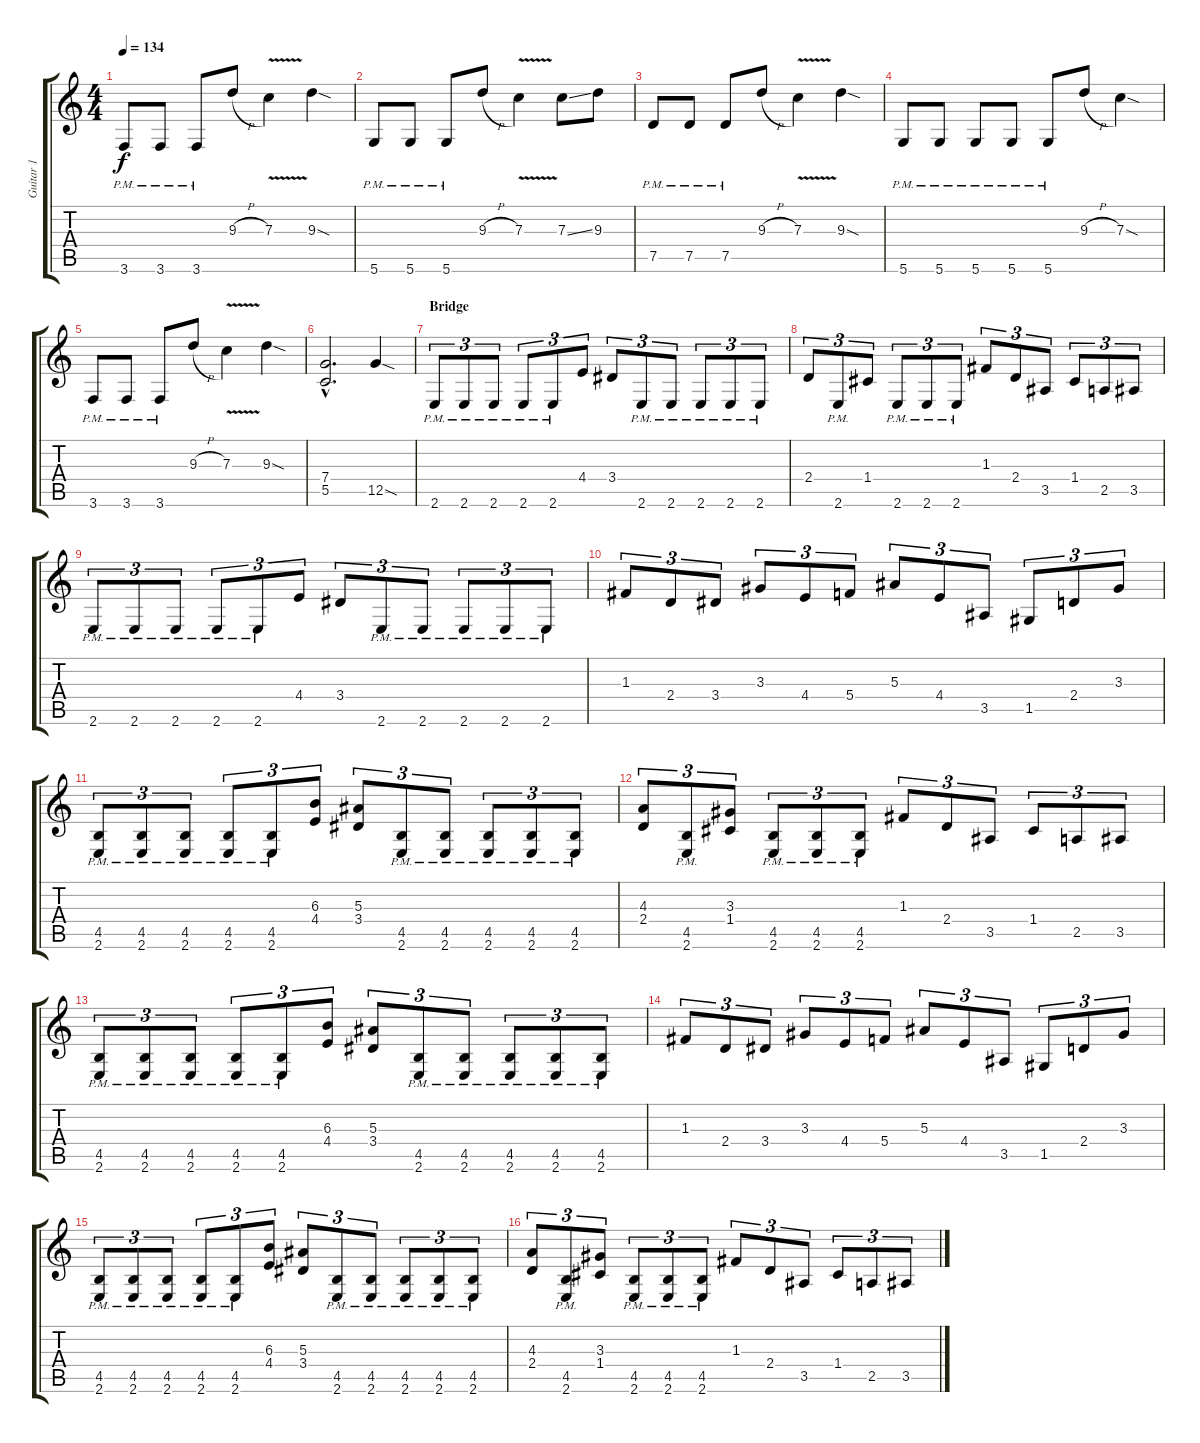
\track ("Guitar 1" "Guitar 1") {instrument distortionguitar}
\staff {score tabs}
\tuning (D4 A3 F3 C3 G2 D2) {hide}
\ts (4 4)
\tempo 134
\clef g2
\ks c
3.6{pm}.8{dy f} 3.6{pm}.8 3.6{pm}.8 9.3{h}.8 7.3{v}.4 9.3{sod}.4 |
5.6{pm}.8 5.6{pm}.8 5.6{pm}.8 9.3{h}.8 7.3{v}.4 7.3{ss}.8 9.3.8 |
7.5{pm}.8 7.5{pm}.8 7.5{pm}.8 9.3{h}.8 7.3{v}.4 9.3{sod}.4 |
5.6{pm}.8 5.6{pm}.8 5.6{pm}.8 5.6{pm}.8 5.6{pm}.8 9.3{h}.8 7.3{sod}.4 |
3.6{pm}.8 3.6{pm}.8 3.6{pm}.8 9.3{h}.8 7.3{v}.4 9.3{sod}.4 |
(7.4{hac} 5.5{hac}).2{d} 12.5{sod}.4 |
\section ("" "Bridge")
2.6{pm}.8{tu (3 2)} 2.6{pm}.8{tu (3 2)} 2.6{pm}.8{tu (3 2)} 2.6{pm}.8{tu (3 2)} 2.6{pm}.8{tu (3 2)} 4.4.8{tu (3 2)} 3.4.8{tu (3 2)} 2.6{pm}.8{tu (3 2)} 2.6{pm}.8{tu (3 2)} 2.6{pm}.8{tu (3 2)} 2.6{pm}.8{tu (3 2)} 2.6{pm}.8{tu (3 2)} |
2.4.8{tu (3 2)} 2.6{pm}.8{tu (3 2)} 1.4.8{tu (3 2)} 2.6{pm}.8{tu (3 2)} 2.6{pm}.8{tu (3 2)} 2.6{pm}.8{tu (3 2)} 1.3.8{tu (3 2)} 2.4.8{tu (3 2)} 3.5.8{tu (3 2)} 1.4.8{tu (3 2)} 2.5.8{tu (3 2)} 3.5.8{tu (3 2)} |
2.6{pm}.8{tu (3 2)} 2.6{pm}.8{tu (3 2)} 2.6{pm}.8{tu (3 2)} 2.6{pm}.8{tu (3 2)} 2.6{pm}.8{tu (3 2)} 4.4.8{tu (3 2)} 3.4.8{tu (3 2)} 2.6{pm}.8{tu (3 2)} 2.6{pm}.8{tu (3 2)} 2.6{pm}.8{tu (3 2)} 2.6{pm}.8{tu (3 2)} 2.6{pm}.8{tu (3 2)} |
1.3.8{tu (3 2)} 2.4.8{tu (3 2)} 3.4.8{tu (3 2)} 3.3.8{tu (3 2)} 4.4.8{tu (3 2)} 5.4.8{tu (3 2)} 5.3.8{tu (3 2)} 4.4.8{tu (3 2)} 3.5.8{tu (3 2)} 1.5.8{tu (3 2)} 2.4.8{tu (3 2)} 3.3.8{tu (3 2)} |
\section ("" "")
(4.5{pm} 2.6{pm}).8{tu (3 2)} (4.5{pm} 2.6{pm}).8{tu (3 2)} (4.5{pm} 2.6{pm}).8{tu (3 2)} (4.5{pm} 2.6{pm}).8{tu (3 2)} (4.5{pm} 2.6{pm}).8{tu (3 2)} (6.3 4.4).8{tu (3 2)} (5.3 3.4).8{tu (3 2)} (4.5{pm} 2.6{pm}).8{tu (3 2)} (4.5{pm} 2.6{pm}).8{tu (3 2)} (4.5{pm} 2.6{pm}).8{tu (3 2)} (4.5{pm} 2.6{pm}).8{tu (3 2)} (4.5{pm} 2.6{pm}).8{tu (3 2)} |
(4.3 2.4).8{tu (3 2)} (4.5{pm} 2.6{pm}).8{tu (3 2)} (3.3 1.4).8{tu (3 2)} (4.5{pm} 2.6{pm}).8{tu (3 2)} (4.5{pm} 2.6{pm}).8{tu (3 2)} (4.5{pm} 2.6{pm}).8{tu (3 2)} 1.3.8{tu (3 2)} 2.4.8{tu (3 2)} 3.5.8{tu (3 2)} 1.4.8{tu (3 2)} 2.5.8{tu (3 2)} 3.5.8{tu (3 2)} |
(4.5{pm} 2.6{pm}).8{tu (3 2)} (4.5{pm} 2.6{pm}).8{tu (3 2)} (4.5{pm} 2.6{pm}).8{tu (3 2)} (4.5{pm} 2.6{pm}).8{tu (3 2)} (4.5{pm} 2.6{pm}).8{tu (3 2)} (6.3 4.4).8{tu (3 2)} (5.3 3.4).8{tu (3 2)} (4.5{pm} 2.6{pm}).8{tu (3 2)} (4.5{pm} 2.6{pm}).8{tu (3 2)} (4.5{pm} 2.6{pm}).8{tu (3 2)} (4.5{pm} 2.6{pm}).8{tu (3 2)} (4.5{pm} 2.6{pm}).8{tu (3 2)} |
1.3.8{tu (3 2)} 2.4.8{tu (3 2)} 3.4.8{tu (3 2)} 3.3.8{tu (3 2)} 4.4.8{tu (3 2)} 5.4.8{tu (3 2)} 5.3.8{tu (3 2)} 4.4.8{tu (3 2)} 3.5.8{tu (3 2)} 1.5.8{tu (3 2)} 2.4.8{tu (3 2)} 3.3.8{tu (3 2)} |
(4.5{pm} 2.6{pm}).8{tu (3 2)} (4.5{pm} 2.6{pm}).8{tu (3 2)} (4.5{pm} 2.6{pm}).8{tu (3 2)} (4.5{pm} 2.6{pm}).8{tu (3 2)} (4.5{pm} 2.6{pm}).8{tu (3 2)} (6.3 4.4).8{tu (3 2)} (5.3 3.4).8{tu (3 2)} (4.5{pm} 2.6{pm}).8{tu (3 2)} (4.5{pm} 2.6{pm}).8{tu (3 2)} (4.5{pm} 2.6{pm}).8{tu (3 2)} (4.5{pm} 2.6{pm}).8{tu (3 2)} (4.5{pm} 2.6{pm}).8{tu (3 2)} |
(4.3 2.4).8{tu (3 2)} (4.5{pm} 2.6{pm}).8{tu (3 2)} (3.3 1.4).8{tu (3 2)} (4.5{pm} 2.6{pm}).8{tu (3 2)} (4.5{pm} 2.6{pm}).8{tu (3 2)} (4.5{pm} 2.6{pm}).8{tu (3 2)} 1.3.8{tu (3 2)} 2.4.8{tu (3 2)} 3.5.8{tu (3 2)} 1.4.8{tu (3 2)} 2.5.8{tu (3 2)} 3.5.8{tu (3 2)}
